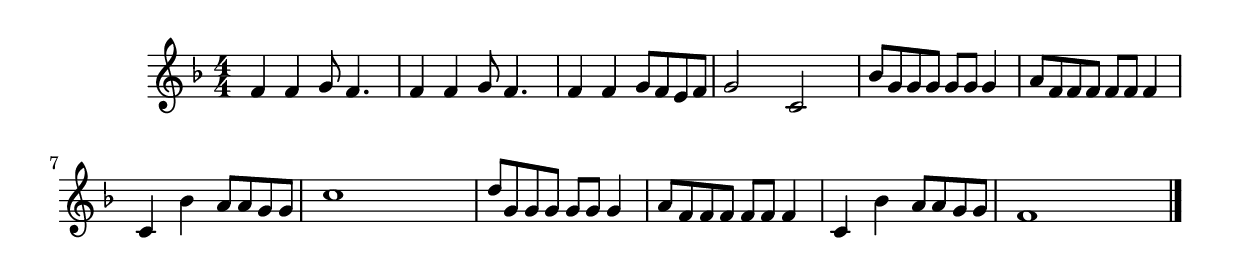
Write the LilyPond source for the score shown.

\version "2.20.0"
\header {
\include "lilypond-book-preamble.ly"
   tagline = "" % removed
 }
\score {
 {
  \key f \major \relative c'{\numericTimeSignature f4 f g8 f4. | f4 f g8 f4. | f4 f g8 f e f | g2 c,2 | bes'8 g g g g g g4 | a8 f f f f f f4 | c4 bes' a8 a g g | c1 | d8 g, g g g g g4 | a8 f f f f f f4 | c4 bes' a8 a g g | f1 \bar "|."} 

}
\layout {
  \context {
      \Score 
      proportionalNotationDuration =  #(ly:make-moment 1/5)
 }
 }
\midi {\tempo 4 = 60}
}
